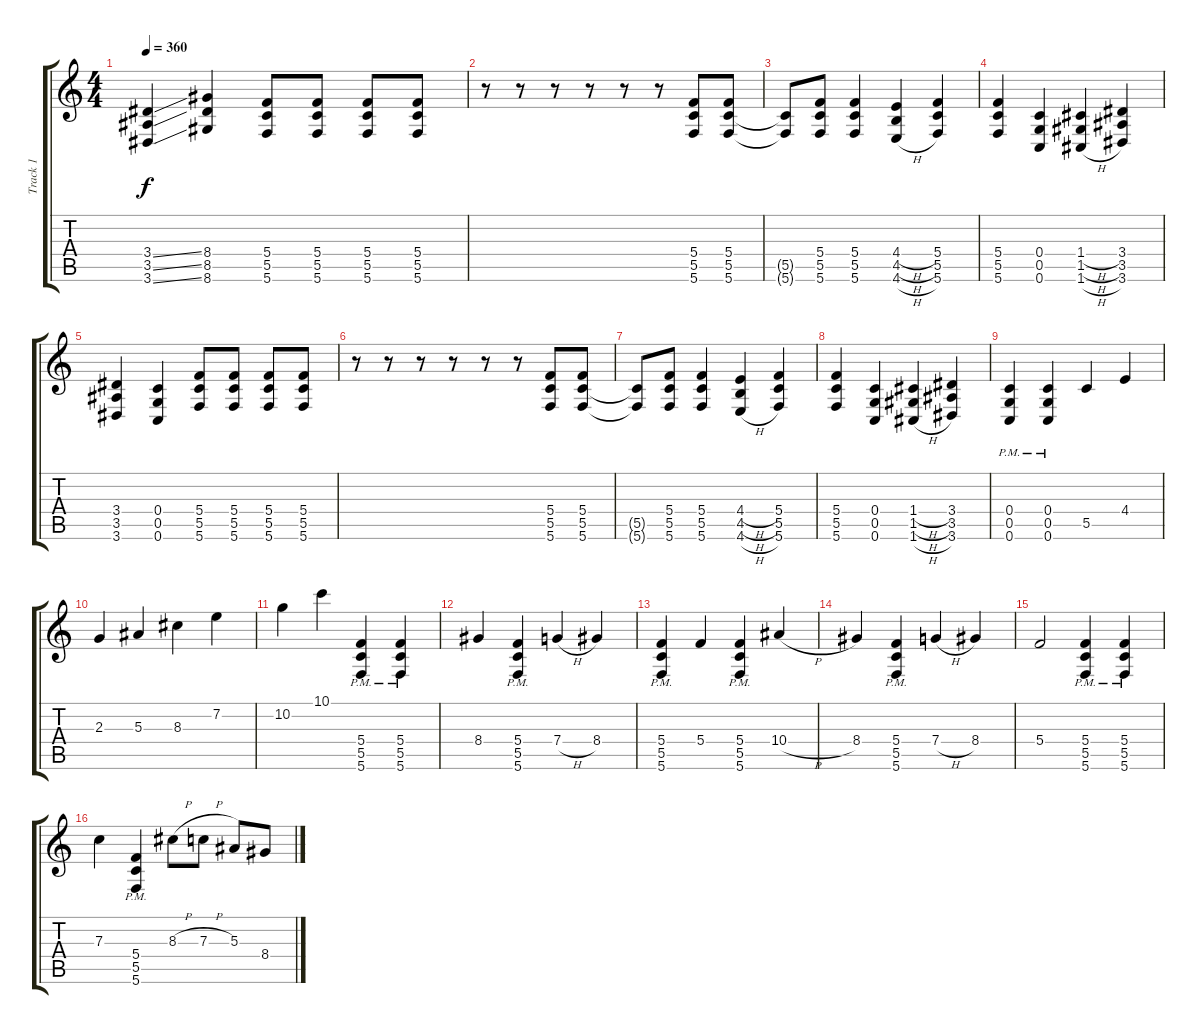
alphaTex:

\track ("Track 1" "Track 1") {instrument overdrivenguitar}
\staff {score tabs}
\tuning (D4 A3 F3 C3 G2 C2) {hide}
\ts (4 4)
\tempo 360
\clef g2
\ks c
(3.4{ss} 3.5{ss} 3.6{ss}).4{dy f} (8.4 8.5 8.6).4 (5.4 5.5 5.6).8 (5.4 5.5 5.6).8 (5.4 5.5 5.6).8 (5.4 5.5 5.6).8 |
r.8 r.8 r.8 r.8 r.8 r.8 (5.4 5.5 5.6).8 (5.4 5.5 5.6).8 |
(5.5{t} 5.6{t}).8 (5.4 5.5 5.6).8 (5.4 5.5 5.6).4 (4.4{h} 4.5{h} 4.6{h}).4 (5.4 5.5 5.6).4 |
(5.4 5.5 5.6).4 (0.4 0.5 0.6).4 (1.4{h} 1.5{h} 1.6{h}).4 (3.4 3.5 3.6).4 |
(3.4 3.5 3.6).4 (0.4 0.5 0.6).4 (5.4 5.5 5.6).8 (5.4 5.5 5.6).8 (5.4 5.5 5.6).8 (5.4 5.5 5.6).8 |
r.8 r.8 r.8 r.8 r.8 r.8 (5.4 5.5 5.6).8 (5.4 5.5 5.6).8 |
(5.5{t} 5.6{t}).8 (5.4 5.5 5.6).8 (5.4 5.5 5.6).4 (4.4{h} 4.5{h} 4.6{h}).4 (5.4 5.5 5.6).4 |
(5.4 5.5 5.6).4 (0.4 0.5 0.6).4 (1.4{h} 1.5{h} 1.6{h}).4 (3.4 3.5 3.6).4 |
(0.4{pm} 0.5{pm} 0.6{pm}).4 (0.4{pm} 0.5{pm} 0.6{pm}).4 5.5.4 4.4.4 |
2.3.4 5.3.4 8.3.4 7.2.4 |
10.2.4 10.1.4 (5.4{pm} 5.5{pm} 5.6{pm}).4 (5.4{pm} 5.5{pm} 5.6{pm}).4 |
8.4.4 (5.4{pm} 5.5{pm} 5.6{pm}).4 7.4{h}.4 8.4.4 |
(5.4{pm} 5.5{pm} 5.6{pm}).4 5.4.4 (5.4{pm} 5.5{pm} 5.6{pm}).4 10.4{h}.4 |
8.4.4 (5.4{pm} 5.5{pm} 5.6{pm}).4 7.4{h}.4 8.4.4 |
5.4.2 (5.4{pm} 5.5{pm} 5.6{pm}).4 (5.4{pm} 5.5{pm} 5.6{pm}).4 |
7.3.4 (5.4{pm} 5.5{pm} 5.6{pm}).4 8.3{h}.8 7.3{h}.8 5.3.8 8.4.8
